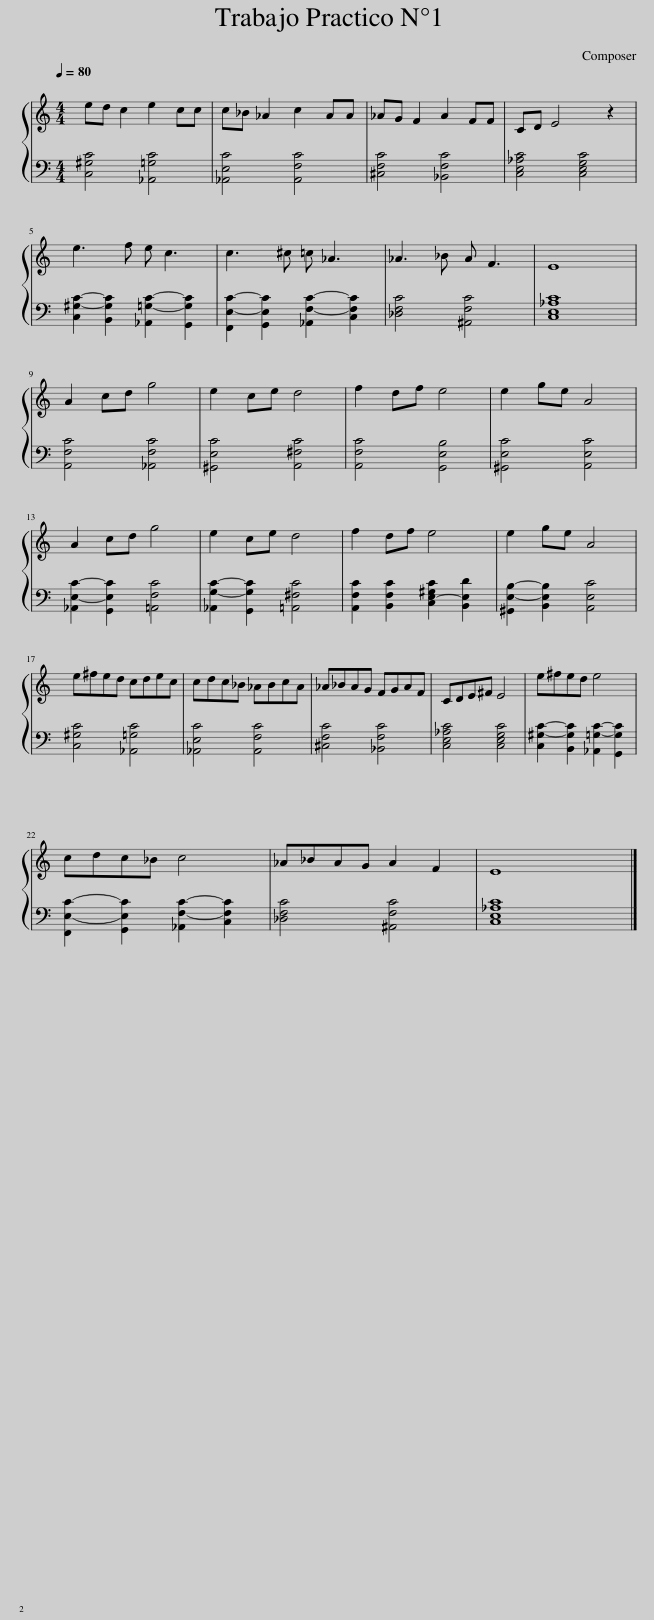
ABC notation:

X:1
%%score { 1 | 2 }
L:1/8
Q:1/4=80
M:4/4
I:linebreak $
K:C
V:1 treble
V:2 bass
V:1
 ed c2 e2 cc | c_B _A2 c2 AA | _AG F2 A2 FF | CD E4 z2 |$ e3 f e c3 | %5
 c3 ^c =c _A3 | _A3 _B A F3 | E8 |$ A2 cd g4 | e2 ce d4 | %10
 f2 df e4 | e2 ge A4 |$ A2 cd g4 | e2 ce d4 | f2 df e4 | %15
 e2 ge A4 |$ e^fed cdec | cdc_B _ABcA | _A_BAG FGAF | CDE^F E4 | %20
 e^fed e4 |$ cdc_B c4 | _A_BAG A2 F2 | E8 |] %24
V:2
 [C,^G,C]4 [_A,,=G,C]4 | [_A,,E,C]4 [A,,F,C]4 | [^C,F,C]4 [_B,,F,C]4 | [C,E,_A,C]4 [C,E,G,C]4 |$ [C,^G,-C-]2 [B,,G,C]2 [_A,,=G,-C-]2 [G,,G,C]2 | %5
 [F,,E,-C-]2 [G,,E,C]2 [_A,,F,-C-]2 [C,F,C]2 | [_D,F,C]4 [^A,,F,C]4 | [C,E,_A,C]8 |$ [A,,F,C]4 [_A,,F,C]4 | [^G,,E,C]4 [A,,^F,C]4 | %10
 [A,,F,C]4 [G,,E,B,]4 | [^G,,E,C]4 [A,,E,C]4 |$ [_A,,E,-C-]2 [G,,E,C]2 [=A,,F,C]4 | [_A,,G,-C-]2 [G,,G,C]2 [=A,,^F,C]4 | [A,,F,C]2 [B,,F,C]2 [C,E,-^G,C]2 [B,,E,D]2 | %15
 [^G,,E,-B,-]2 [B,,E,B,]2 [A,,E,C]4 |$ [C,^G,C]4 [_A,,=G,C]4 | [_A,,E,C]4 [A,,F,C]4 | [^C,F,C]4 [_B,,F,C]4 | [C,E,_A,C]4 [C,E,G,C]4 | %20
 [C,^G,-C-]2 [B,,G,C]2 [_A,,=G,-C-]2 [G,,G,C]2 |$ [F,,E,-C-]2 [G,,E,C]2 [_A,,F,-C-]2 [C,F,C]2 | [_D,F,C]4 [^A,,F,C]4 | [C,E,_A,C]8 |] %24
